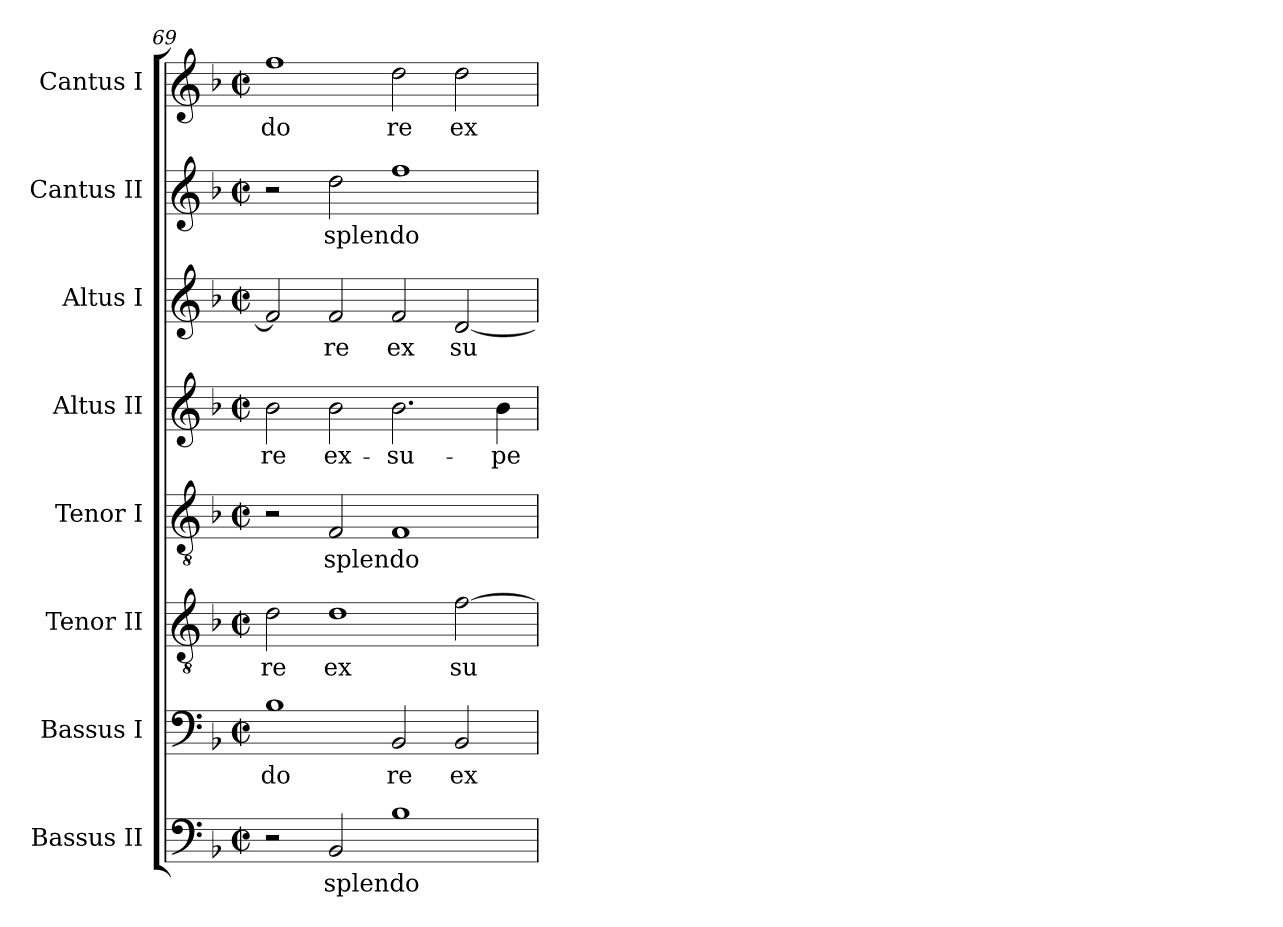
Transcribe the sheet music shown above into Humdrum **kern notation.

**kern	**text	**kern	**text	**kern	**text	**kern	**text	**kern	**text	**kern	**text	**kern	**text	**kern	**text
*part8	*part8	*part7	*part7	*part6	*part6	*part5	*part5	*part4	*part4	*part3	*part3	*part2	*part2	*part1	*part1
*staff8	*staff8	*staff7	*staff7	*staff6	*staff6	*staff5	*staff5	*staff4	*staff4	*staff3	*staff3	*staff2	*staff2	*staff1	*staff1
*I"Bassus II	*	*I"Bassus I	*	*I"Tenor II	*	*I"Tenor I	*	*I"Altus II	*	*I"Altus I	*	*I"Cantus II	*	*I"Cantus I	*
*I'B II	*	*I'B I	*	*I'T II	*	*I'T I	*	*I'A II	*	*I'A I	*	*	*	*	*
*clefF4	*	*clefF4	*	*clefGv2	*	*clefGv2	*	*clefG2	*	*clefG2	*	*clefG2	*	*clefG2	*
*k[b-]	*	*k[b-]	*	*k[b-]	*	*k[b-]	*	*k[b-]	*	*k[b-]	*	*k[b-]	*	*k[b-]	*
*F:	*	*F:	*	*F:	*	*F:	*	*F:	*	*F:	*	*F:	*	*F:	*
*M2/2	*	*M2/2	*	*M2/2	*	*M2/2	*	*M2/2	*	*M2/2	*	*M2/2	*	*M2/2	*
*met(c|)	*	*met(c|)	*	*met(c|)	*	*met(c|)	*	*met(c|)	*	*met(c|)	*	*met(c|)	*	*met(c|)	*
=69	=69	=69	=69	=69	=69	=69	=69	=69	=69	=69	=69	=69	=69	=69	=69
!	!	!	!LO:LY:b:cj	!	!LO:LY:b:cj	!	!	!	!LO:LY:b:cj	!	!	!	!	!	!LO:LY:b:cj
2r	.	1B-	do	2d\	re	2r	.	2b-\	-re	2f/]	.	2r	.	1ff	do
!	!LO:LY:b:cj	!	!	!	!LO:LY:b:cj	!	!LO:LY:b:cj	!	!LO:LY:b:cj	!	!LO:LY:b:cj	!	!LO:LY:b:cj	!	!
2BB-/	splendo	.	.	1d	ex	2F/	splendo	2b-\	ex-	2f/	re	2dd\	splendo	.	.
!	!	!	!LO:LY:b:cj	!	!	!	!	!	!LO:LY:b:cj	!	!LO:LY:b:cj	!	!	!	!LO:LY:b:cj
1B-	.	2BB-/	re	.	.	1F	.	2.b-\	-su-	2f/	ex	1ff	.	2dd\	re
!	!	!	!LO:LY:b:cj	!	!LO:LY:b:cj	!	!	!	!	!	!LO:LY:b:cj	!	!	!	!LO:LY:b:cj
.	.	2BB-/	ex	[>2f\	su	.	.	.	.	[<2d/	su	.	.	2dd\	ex
!	!	!	!	!	!	!	!	!	!LO:LY:b:cj	!	!	!	!	!	!
.	.	.	.	.	.	.	.	4b-\	-pe-	.	.	.	.	.	.
=	=	=	=	=	=	=	=	=	=	=	=	=	=	=	=
*-	*-	*-	*-	*-	*-	*-	*-	*-	*-	*-	*-	*-	*-	*-	*-
